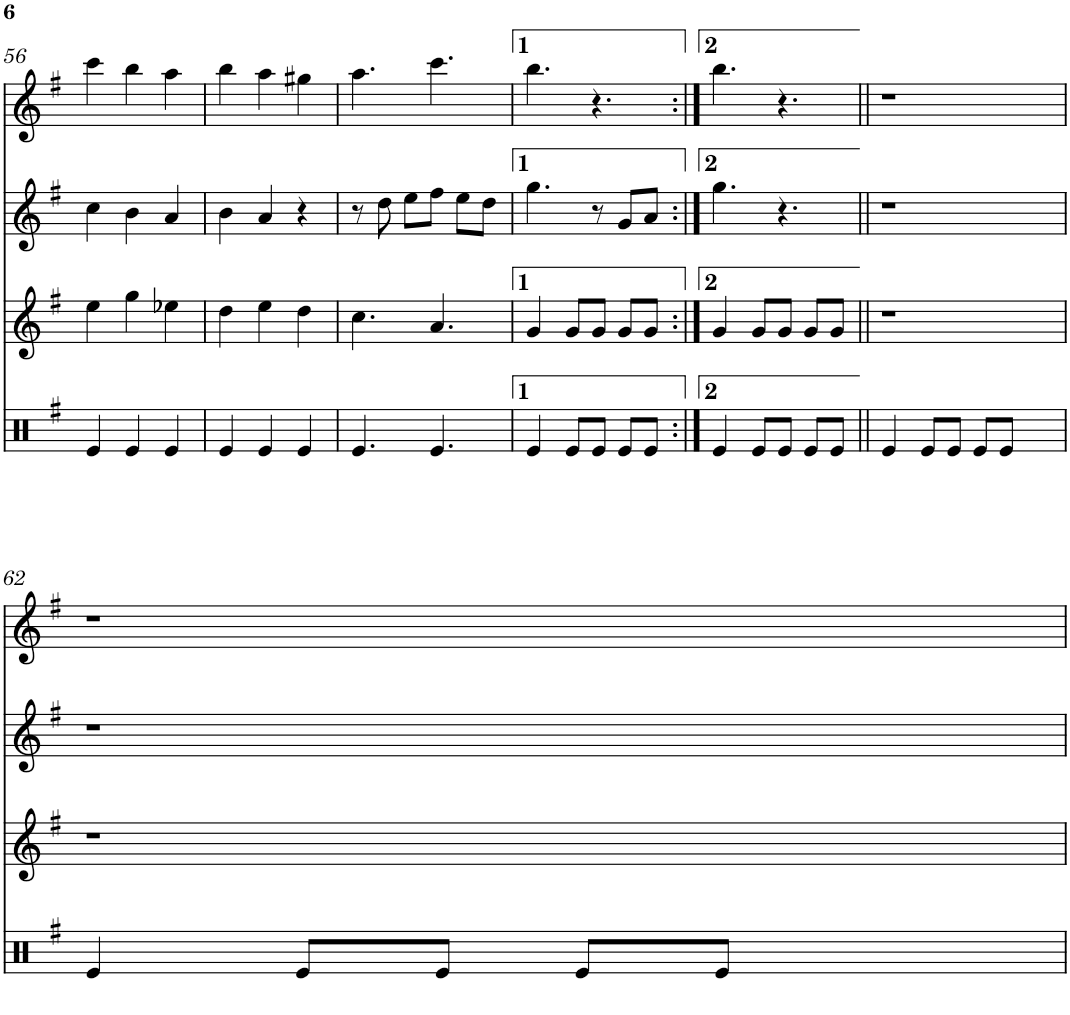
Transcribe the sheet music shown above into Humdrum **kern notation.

**kern	**kern	**kern	**kern
*part4	*part3	*part2	*part1
*staff4	*staff3	*staff2	*staff1
*I"Timbal	*I"Gralla 3	*I"Gralla 2	*I"Gralla 1
!!LO:PB:g=z
*clefX	*clefG2	*clefG2	*clefG2
*k[f#]	*k[f#]	*k[f#]	*k[f#]
*M3/4	*M3/4	*M3/4	*M3/4
=56	=56	=56	=56
4e/	4ee\	4cc\	4ccc\
4e/	4gg\	4b\	4bb\
4e/	4ee-X\	4a/	4aa\
=57	=57	=57	=57
4e/	4dd\	4b\	4bb\
4e/	4ee\	4a/	4aa\
4e/	4dd\	4r	4gg#X\
=58	=58	=58	=58
4.e/	4.cc\	8r	4.aa\
.	.	8dd\	.
.	.	8ee\L	.
4.e/	4.a/	8ff#\J	4.ccc\
.	.	8ee\L	.
.	.	8dd\J	.
=59	=59	=59	=59
4e/	4g/	4.gg\	4.bb\
8e/L	8g/L	.	.
8e/J	8g/J	8r	4.r
8e/L	8g/L	8g/L	.
8e/J	8g/J	8a/J	.
=60:|!	=60:|!	=60:|!	=60:|!
4e/	4g/	4.gg\	4.bb\
8e/L	8g/L	.	.
8e/J	8g/J	4.r	4.r
8e/L	8g/L	.	.
8e/J	8g/J	.	.
=61||	=61||	=61||	=61||
4e/	2.r	2.r	2.r
8e/L	.	.	.
8e/J	.	.	.
8e/L	.	.	.
8e/J	.	.	.
4ryy	4ryy	4ryy	4ryy
!!LO:LB:g=z
=62	=62	=62	=62
4e/	2.r	2.r	2.r
8e/L	.	.	.
8e/J	.	.	.
8e/L	.	.	.
8e/J	.	.	.
4ryy	4ryy	4ryy	4ryy
=	=	=	=
*-	*-	*-	*-
